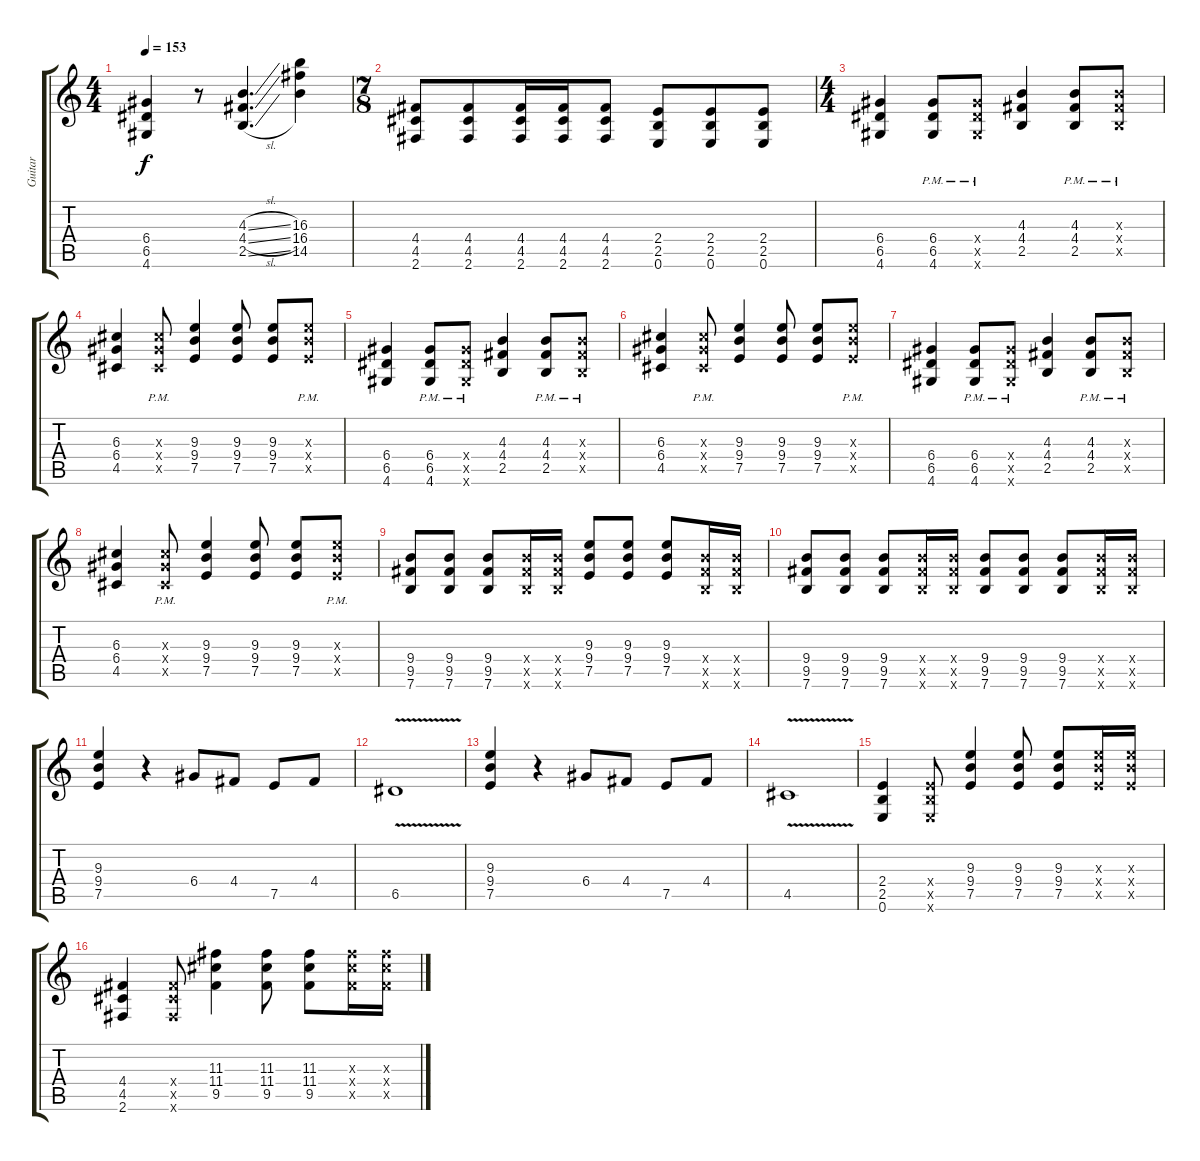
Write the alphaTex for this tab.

\track ("Guitar" "Guitar") {instrument overdrivenguitar}
\staff {score tabs}
\tuning (E4 B3 G3 D3 A2 E2) {hide}
\ts (4 4)
\tempo 153
\clef g2
\ks c
(6.4 6.5 4.6).4{dy f} r.8 (4.3{sl} 4.4{sl} 2.5{sl}).4{d} (16.3 16.4 14.5).4 |
\ts (7 8)
(4.4 4.5 2.6).8 (4.4 4.5 2.6).8 (4.4 4.5 2.6).16 (4.4 4.5 2.6).16 (4.4 4.5 2.6).8 (2.4 2.5 0.6).8 (2.4 2.5 0.6).8 (2.4 2.5 0.6).8 |
\ts (4 4)
(6.4 6.5 4.6).4 (6.4{pm} 6.5{pm} 4.6{pm}).8 (6.4{pm x} 6.5{pm x} 4.6{pm x}).8 (4.3 4.4 2.5).4 (4.3{pm} 4.4{pm} 2.5{pm}).8 (4.3{pm x} 4.4{pm x} 2.5{pm x}).8 |
(6.3 6.4 4.5).4 (6.3{pm x} 6.4{pm x} 4.5{pm x}).8 (9.3 9.4 7.5).4 (9.3 9.4 7.5).8 (9.3 9.4 7.5).8 (9.3{pm x} 9.4{pm x} 7.5{pm x}).8 |
(6.4 6.5 4.6).4 (6.4{pm} 6.5{pm} 4.6{pm}).8 (6.4{pm x} 6.5{pm x} 4.6{pm x}).8 (4.3 4.4 2.5).4 (4.3{pm} 4.4{pm} 2.5{pm}).8 (4.3{pm x} 4.4{pm x} 2.5{pm x}).8 |
(6.3 6.4 4.5).4 (6.3{pm x} 6.4{pm x} 4.5{pm x}).8 (9.3 9.4 7.5).4 (9.3 9.4 7.5).8 (9.3 9.4 7.5).8 (9.3{pm x} 9.4{pm x} 7.5{pm x}).8 |
(6.4 6.5 4.6).4 (6.4{pm} 6.5{pm} 4.6{pm}).8 (6.4{pm x} 6.5{pm x} 4.6{pm x}).8 (4.3 4.4 2.5).4 (4.3{pm} 4.4{pm} 2.5{pm}).8 (4.3{pm x} 4.4{pm x} 2.5{pm x}).8 |
(6.3 6.4 4.5).4 (6.3{pm x} 6.4{pm x} 4.5{pm x}).8 (9.3 9.4 7.5).4 (9.3 9.4 7.5).8 (9.3 9.4 7.5).8 (9.3{pm x} 9.4{pm x} 7.5{pm x}).8 |
(9.4 9.5 7.6).8 (9.4 9.5 7.6).8 (9.4 9.5 7.6).8 (9.4{x} 9.5{x} 7.6{x}).16 (9.4{x} 9.5{x} 7.6{x}).16 (9.3 9.4 7.5).8 (9.3 9.4 7.5).8 (9.3 9.4 7.5).8 (9.4{x} 9.5{x} 7.6{x}).16 (9.4{x} 9.5{x} 7.6{x}).16 |
(9.4 9.5 7.6).8 (9.4 9.5 7.6).8 (9.4 9.5 7.6).8 (9.4{x} 9.5{x} 7.6{x}).16 (9.4{x} 9.5{x} 7.6{x}).16 (9.4 9.5 7.6).8 (9.4 9.5 7.6).8 (9.4 9.5 7.6).8 (9.4{x} 9.5{x} 7.6{x}).16 (9.4{x} 9.5{x} 7.6{x}).16 |
(9.3 9.4 7.5).4 r.4 6.4.8 4.4.8 7.5.8 4.4.8 |
6.5{v}.1 |
(9.3 9.4 7.5).4 r.4 6.4.8 4.4.8 7.5.8 4.4.8 |
4.5{v}.1 |
(2.4 2.5 0.6).4 (2.4{x} 2.5{x} 0.6{x}).8 (9.3 9.4 7.5).4 (9.3 9.4 7.5).8 (9.3 9.4 7.5).8 (9.3{x} 9.4{x} 7.5{x}).16 (9.3{x} 9.4{x} 7.5{x}).16 |
(4.4 4.5 2.6).4 (4.4{x} 4.5{x} 2.6{x}).8 (11.3 11.4 9.5).4 (11.3 11.4 9.5).8 (11.3 11.4 9.5).8 (11.3{x} 11.4{x} 9.5{x}).16 (11.3{x} 11.4{x} 9.5{x}).16
